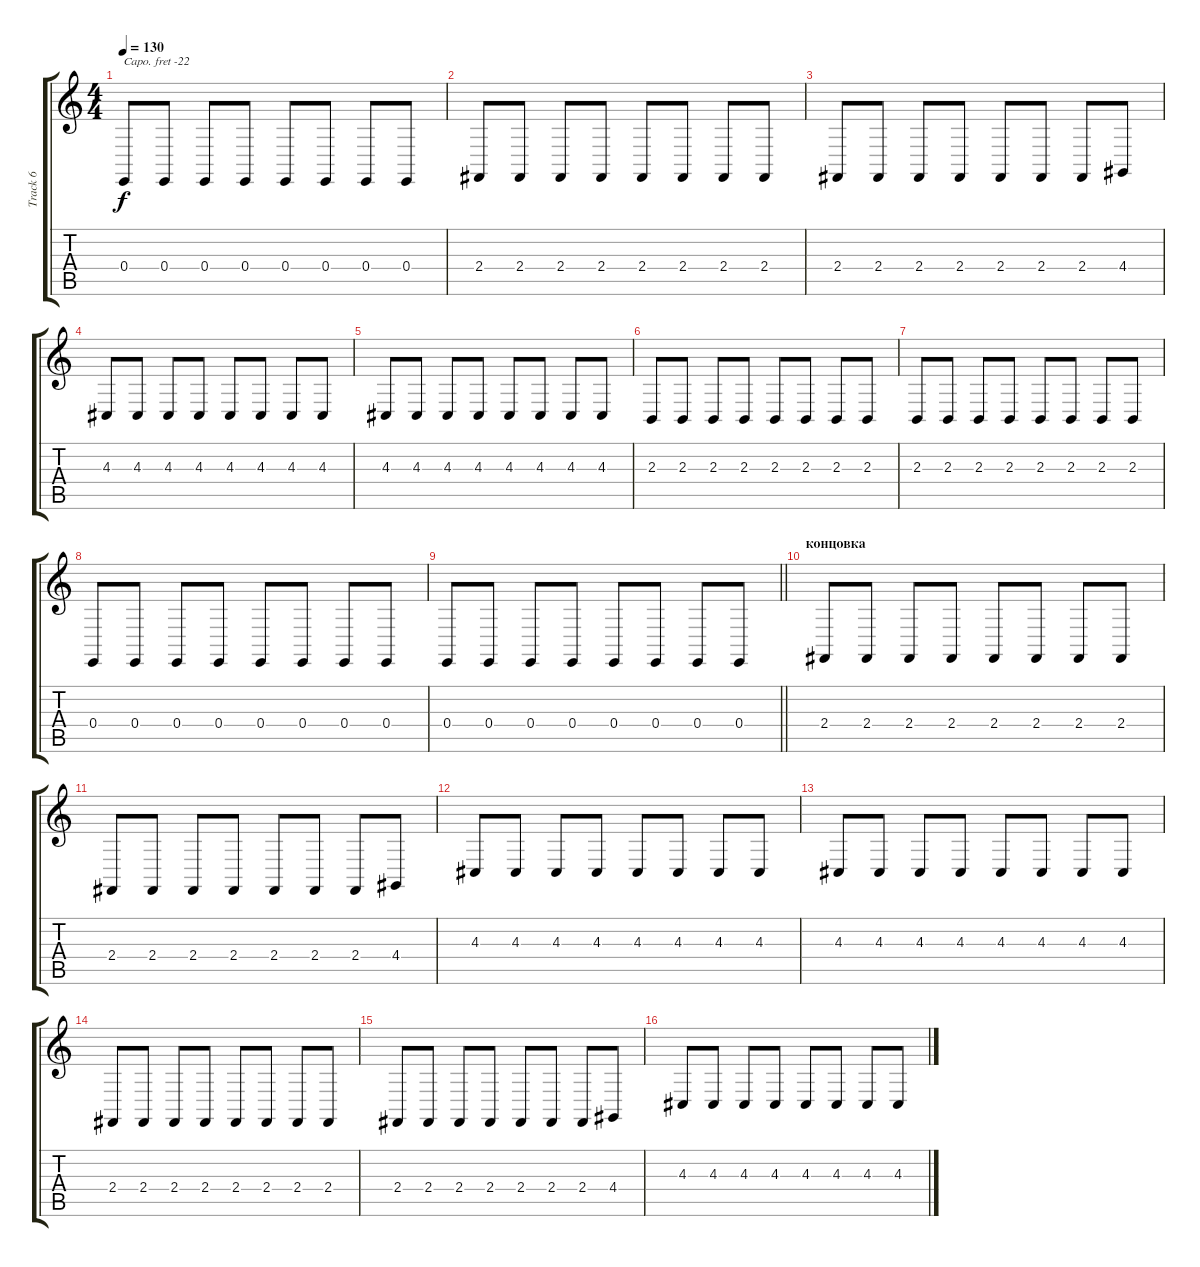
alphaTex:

\track ("Track 6" "Track 6") {instrument electricbassfinger}
\staff {score tabs}
\capo -22
\tuning (E4 B3 G3 D3 A2 E2) {hide}
\ts (4 4)
\tempo 130
\clef g2
\ks c
0.4.8{dy f} 0.4.8 0.4.8 0.4.8 0.4.8 0.4.8 0.4.8 0.4.8 |
2.4.8 2.4.8 2.4.8 2.4.8 2.4.8 2.4.8 2.4.8 2.4.8 |
2.4.8 2.4.8 2.4.8 2.4.8 2.4.8 2.4.8 2.4.8 4.4.8 |
4.3.8 4.3.8 4.3.8 4.3.8 4.3.8 4.3.8 4.3.8 4.3.8 |
4.3.8 4.3.8 4.3.8 4.3.8 4.3.8 4.3.8 4.3.8 4.3.8 |
2.3.8 2.3.8 2.3.8 2.3.8 2.3.8 2.3.8 2.3.8 2.3.8 |
2.3.8 2.3.8 2.3.8 2.3.8 2.3.8 2.3.8 2.3.8 2.3.8 |
0.4.8 0.4.8 0.4.8 0.4.8 0.4.8 0.4.8 0.4.8 0.4.8 |
\barLineRight lightlight
0.4.8 0.4.8 0.4.8 0.4.8 0.4.8 0.4.8 0.4.8 0.4.8 |
\section ("" "концовка")
2.4.8 2.4.8 2.4.8 2.4.8 2.4.8 2.4.8 2.4.8 2.4.8 |
2.4.8 2.4.8 2.4.8 2.4.8 2.4.8 2.4.8 2.4.8 4.4.8 |
4.3.8 4.3.8 4.3.8 4.3.8 4.3.8 4.3.8 4.3.8 4.3.8 |
4.3.8 4.3.8 4.3.8 4.3.8 4.3.8 4.3.8 4.3.8 4.3.8 |
2.4.8 2.4.8 2.4.8 2.4.8 2.4.8 2.4.8 2.4.8 2.4.8 |
2.4.8 2.4.8 2.4.8 2.4.8 2.4.8 2.4.8 2.4.8 4.4.8 |
4.3.8 4.3.8 4.3.8 4.3.8 4.3.8 4.3.8 4.3.8 4.3.8
